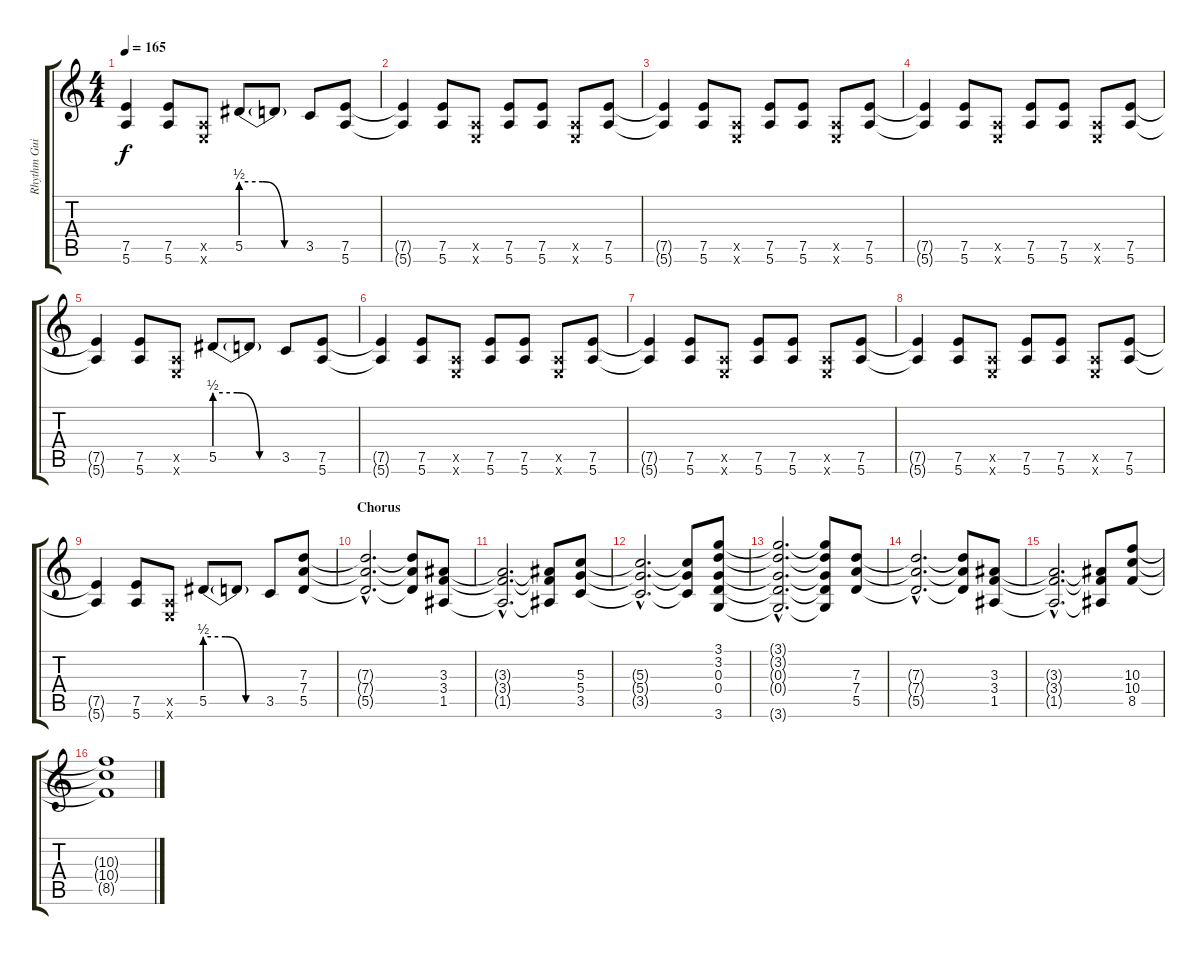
\track ("Rhythm Guitar (Dave)" "Rhythm Gui") {instrument overdrivenguitar}
\staff {score tabs}
\tuning (E4 B3 G3 D3 A2 E2) {hide}
\ts (4 4)
\tempo 165
\clef g2
\ks c
(7.5{t} 5.6{t}).4{dy f} (7.5 5.6).8 (0.5{x} 0.6{x}).8 5.5{be (custom 0 2 20 2 40 0 60 0)}.8 5.5{t}.8 3.5.8 (7.5 5.6).8 |
(7.5{t} 5.6{t}).4 (7.5 5.6).8 (0.5{x} 0.6{x}).8 (7.5 5.6).8 (7.5 5.6).8 (0.5{x} 0.6{x}).8 (7.5 5.6).8 |
(7.5{t} 5.6{t}).4 (7.5 5.6).8 (0.5{x} 0.6{x}).8 (7.5 5.6).8 (7.5 5.6).8 (0.5{x} 0.6{x}).8 (7.5 5.6).8 |
(7.5{t} 5.6{t}).4 (7.5 5.6).8 (0.5{x} 0.6{x}).8 (7.5 5.6).8 (7.5 5.6).8 (0.5{x} 0.6{x}).8 (7.5 5.6).8 |
(7.5{t} 5.6{t}).4 (7.5 5.6).8 (0.5{x} 0.6{x}).8 5.5{be (custom 0 2 20 2 40 0 60 0)}.8 5.5{t}.8 3.5.8 (7.5 5.6).8 |
(7.5{t} 5.6{t}).4 (7.5 5.6).8 (0.5{x} 0.6{x}).8 (7.5 5.6).8 (7.5 5.6).8 (0.5{x} 0.6{x}).8 (7.5 5.6).8 |
(7.5{t} 5.6{t}).4 (7.5 5.6).8 (0.5{x} 0.6{x}).8 (7.5 5.6).8 (7.5 5.6).8 (0.5{x} 0.6{x}).8 (7.5 5.6).8 |
(7.5{t} 5.6{t}).4 (7.5 5.6).8 (0.5{x} 0.6{x}).8 (7.5 5.6).8 (7.5 5.6).8 (0.5{x} 0.6{x}).8 (7.5 5.6).8 |
(7.5{t} 5.6{t}).4 (7.5 5.6).8 (0.5{x} 0.6{x}).8 5.5{be (custom 0 2 20 2 40 0 60 0)}.8 5.5{t}.8 3.5.8 (7.3 7.4 5.5).8 |
\section ("" "Chorus")
(7.3{hac t} 7.4{hac t} 5.5{hac t}).2{d} (7.3{t} 7.4{t} 5.5{t}).8 (3.3 3.4 1.5).8 |
(3.3{hac t} 3.4{hac t} 1.5{hac t}).2{d} (3.3{t} 3.4{t} 1.5{t}).8 (5.3 5.4 3.5).8 |
(5.3{hac t} 5.4{hac t} 3.5{hac t}).2{d} (5.3{t} 5.4{t} 3.5{t}).8 (3.1 3.2 0.3 0.4 3.6).8 |
(3.1{hac t} 3.2{hac t} 0.3{hac t} 0.4{hac t} 3.6{hac t}).2{d} (3.1{t} 3.2{t} 0.3{t} 0.4{t} 3.6{t}).8 (7.3 7.4 5.5).8 |
(7.3{hac t} 7.4{hac t} 5.5{hac t}).2{d} (7.3{t} 7.4{t} 5.5{t}).8 (3.3 3.4 1.5).8 |
(3.3{hac t} 3.4{hac t} 1.5{hac t}).2{d} (3.3{t} 3.4{t} 1.5{t}).8 (10.3 10.4 8.5).8 |
(10.3{t} 10.4{t} 8.5{t}).1
